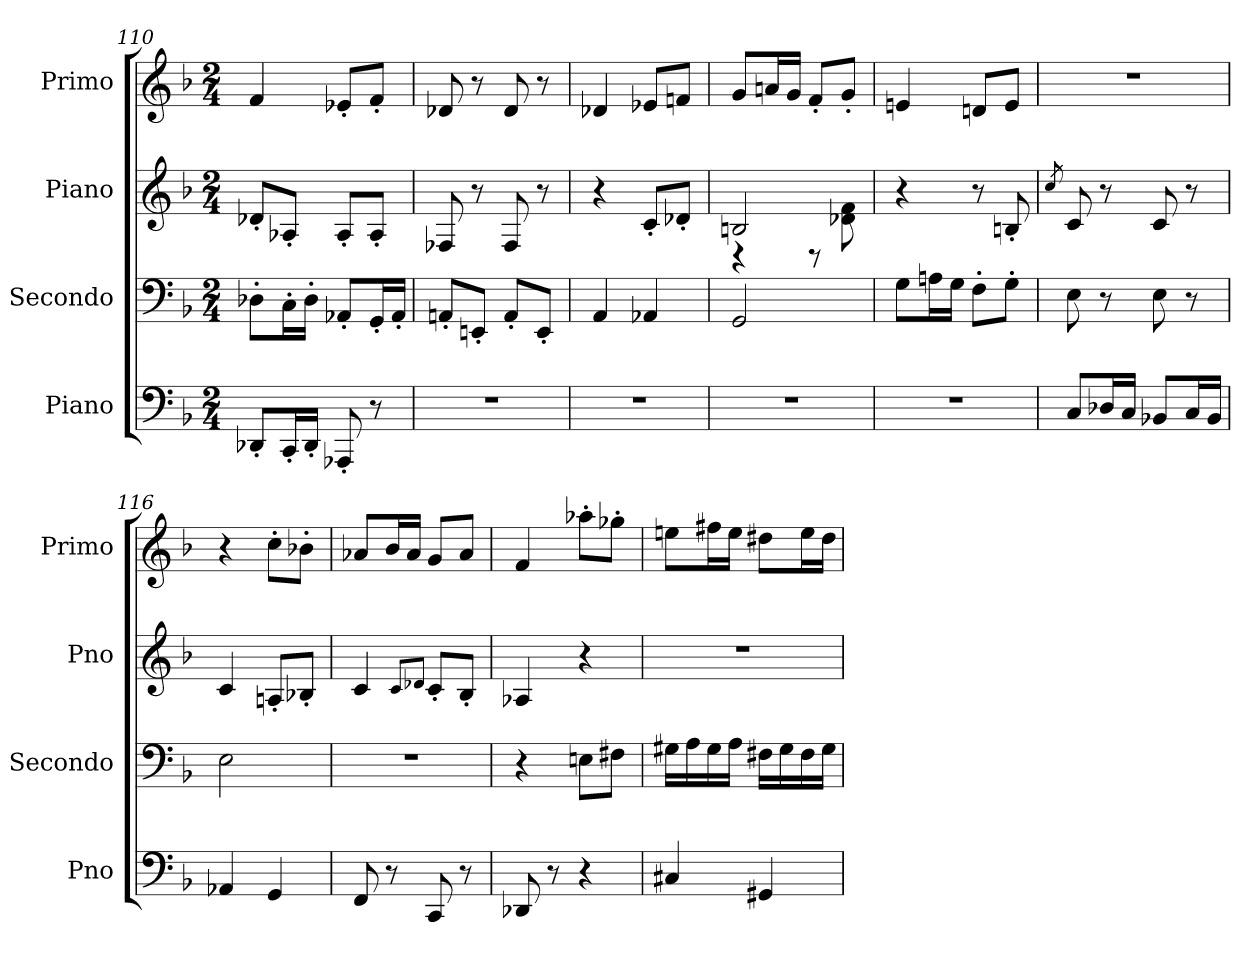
**kern	**kern	**kern	**kern
*part4	*part3	*part2	*part1
*staff4	*staff3	*staff2	*staff1
*I"Piano	*I"Secondo	*I"Piano	*I"Primo
*I'Pno	*I'Secondo	*I'Pno	*I'Primo
*clefF4	*clefF4	*clefG2	*clefG2
*k[b-]	*k[b-]	*k[b-]	*k[b-]
*F:	*F:	*F:	*F:
*M2/4	*M2/4	*M2/4	*M2/4
=110	=110	=110	=110
8DD-X'/L	8D-X'\L	8d-X'/L	4f/
16CC'/L	16C'\L	8A-X'/J	.
16DD-'/JJ	16D-'\JJ	.	.
8AAA-X'/	8AA-X'/L	8A-'/L	8e-X'/L
8r	16GG'/L	8A-'/J	8f'/J
.	16AA-'/JJ	.	.
=111	=111	=111	=111
2r	8AAn'/L	8F-X/	8d-X/
.	8EEn'/J	8r	8r
.	8AA'/L	8F-/	8d-/
.	8EE'/J	8r	8r
=112	=112	=112	=112
2r	4AA/	4r	4d-X/
.	4AA-X/	8c'/L	8e-X/L
.	.	8d-X'/J	8fn/J
!!LO:LB:g=z
=113	=113	=113	=113
*	*	*^	*
2r	2GG/	2Bn/	4r	8g/L
.	.	.	.	16an/L
.	.	.	.	16g/JJ
.	.	.	8r	8f'/L
.	.	.	8d-X\ 8f\	8g'/J
*	*	*v	*v	*
=114	=114	=114	=114
2r	8G\L	4r	4en/
.	16An\L	.	.
.	16G\JJ	.	.
.	8F'\L	8r	8dn/L
.	8G'\J	8Bn'/	8e/J
=115	=115	=115	=115
.	.	8qcc/	.
8C/L	8E\	8c/	2r
16D-X/L	8r	8r	.
16C/JJ	.	.	.
8BB-X/L	8E\	8c/	.
16C/L	8r	8r	.
16BB-/JJ	.	.	.
=116	=116	=116	=116
4AA-X/	2E\	4c/	4r
4GG/	.	8An'/L	8cc'\L
.	.	8B-X'/J	8b-X'\J
=117	=117	=117	=117
8FF/	2r	4c/	8a-X/L
8r	.	.	16b-/L
.	.	.	16a-/JJ
.	.	8qc/L	.
.	.	8qd-X/J	.
8CC/	.	8c'/L	8g/L
8r	.	8B-'/J	8a-/J
=118	=118	=118	=118
8DD-X/	4r	4A-X/	4f/
8r	.	.	.
4r	8En\L	4r	8aa-X'\L
.	8F#X\J	.	8gg-X'\J
=119	=119	=119	=119
4C#X/	16G#X\LL	2r	8een\L
.	16A\	.	.
.	16G#\	.	16ff#X\L
.	16A\JJ	.	16ee\JJ
4GG#X/	16F#X\LL	.	8dd#X\L
.	16G#\	.	.
.	16F#\	.	16ee\L
.	16G#\JJ	.	16dd#\JJ
=	=	=	=
*-	*-	*-	*-
